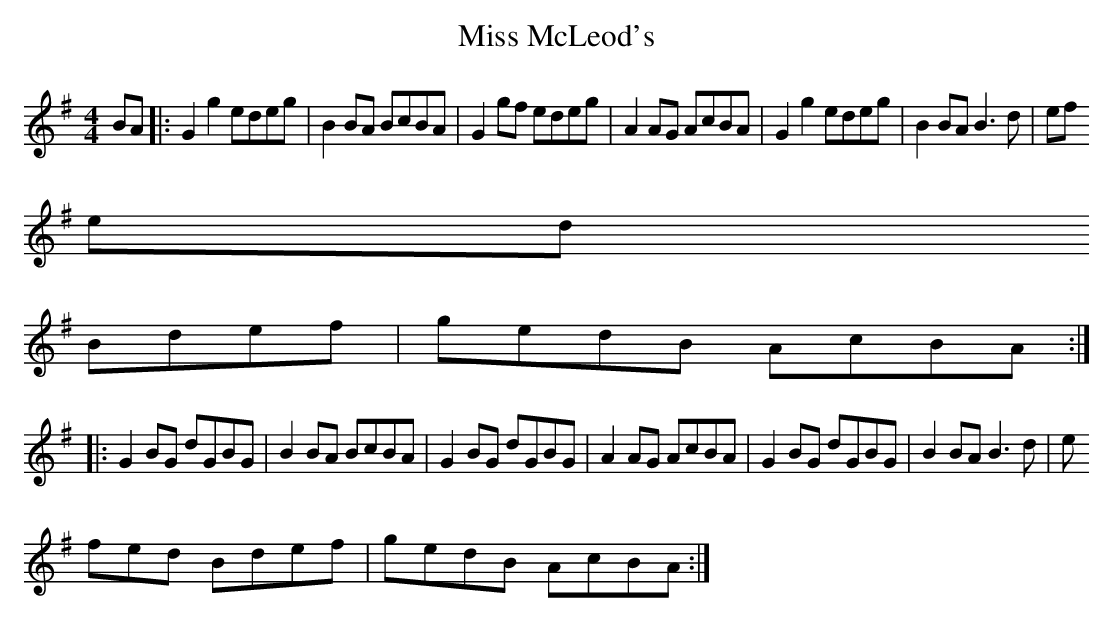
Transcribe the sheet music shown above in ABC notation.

X:1
T:Miss McLeod's
M:4/4
L:1/8
K:G
BA|:G2 g2 edeg|B2 BA BcBA|G2 gf edeg|A2 AG AcBA|G2 g2 edeg|B2 BA B3 d|ef
ed
Bdef|gedB AcBA:|
|:G2BG dGBG|B2 BA BcBA|G2 BG dGBG|A2 AG AcBA|G2 BG dGBG|B2 BA B3 d|e
fed Bdef|gedB AcBA:|
